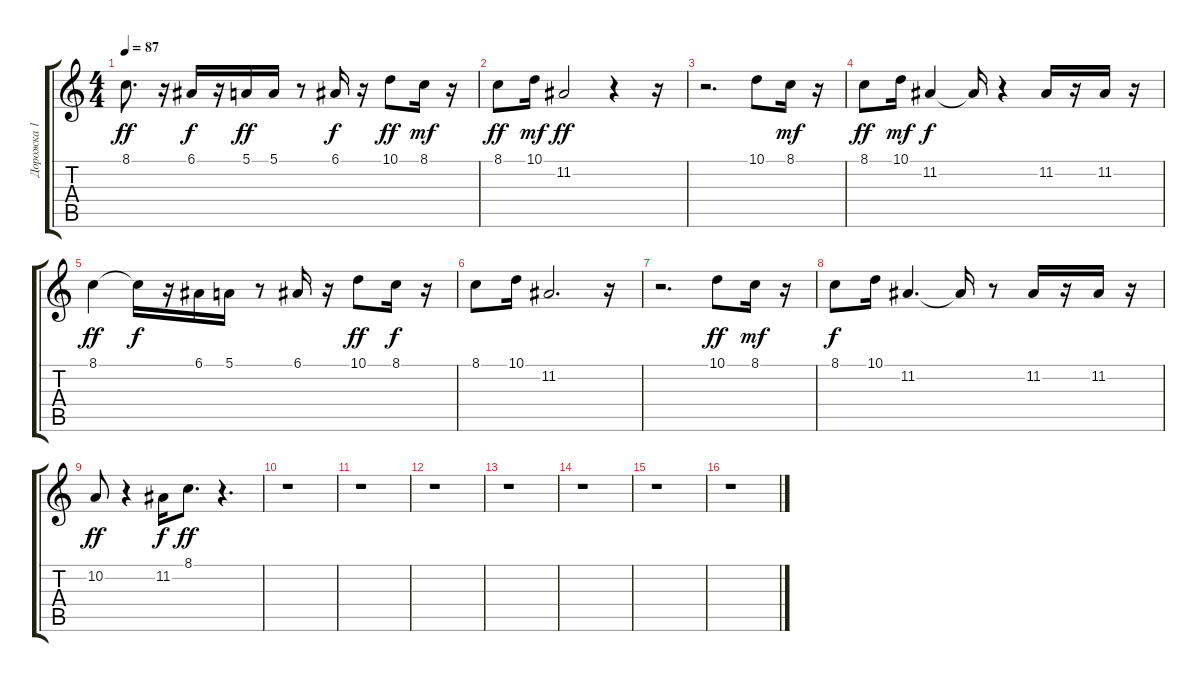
\track ("Дорожка 1" "Дорожка 1") {instrument lead1square}
\staff {score tabs}
\tuning (E4 B3 G3 D3 A2 E2) {hide}
\ts (4 4)
\tempo 87
\clef g2
\ks c
8.1.8{d dy ff} r.16 6.1.16{dy f} r.16 5.1.16{dy ff} 5.1.16 r.8 6.1.16{dy f} r.16 10.1.8{dy ff} 8.1.16{dy mf} r.16 |
8.1.8{dy ff} 10.1.16{dy mf} 11.2.2{dy ff} r.4 r.16 |
r.2{d} 10.1.8 8.1.16{dy mf} r.16 |
8.1.8{dy ff} 10.1.16{dy mf} 11.2.4{dy f} 11.2{t}.16 r.4 11.2.16 r.16 11.2.16 r.16 |
8.1.4{dy ff} 8.1{t}.16{dy f} r.16 6.1.16 5.1.16 r.8 6.1.16 r.16 10.1.8{dy ff} 8.1.16{dy f} r.16 |
8.1.8 10.1.16 11.2.2{d} r.16 |
r.2{d} 10.1.8{dy ff} 8.1.16{dy mf} r.16 |
8.1.8{dy f} 10.1.16 11.2.4{d} 11.2{t}.16 r.8 11.2.16 r.16 11.2.16 r.16 |
10.2.8{dy ff} r.4 11.2.16{dy f} 8.1.8{d dy ff} r.4{d} |
r.1 |
r.1 |
r.1 |
r.1 |
r.1 |
r.1 |
r.1
